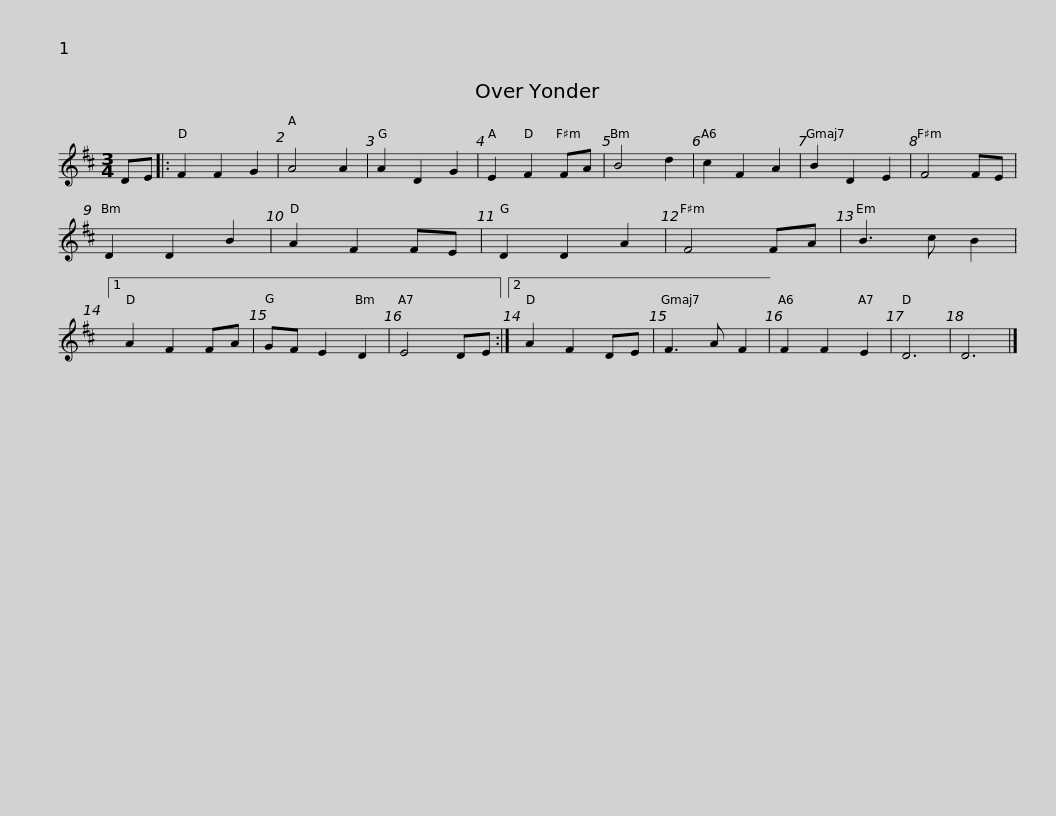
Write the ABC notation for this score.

X:1
L:1/8
M:3/4
I:linebreak $
K:D
V:1 treble
V:1
 DE |: F2 F2 G2 | A4 A2 | A2 D2 G2 | E2 F2 FA | %5
 B4 d2 | c2 F2 A2 | B2 D2 E2 | F4 FE | D2 D2 B2 | %10
 A2 F2 FE | D2 D2 A2 |$ F4 FA | B3 c B2 |1 A2 F2 FA | %15
 GF E2 D2 | E4 DE :|2 A2 F2 DE | F3 A F2 | F2 F2 E2 | %20
 D6 | D6 |] %22
